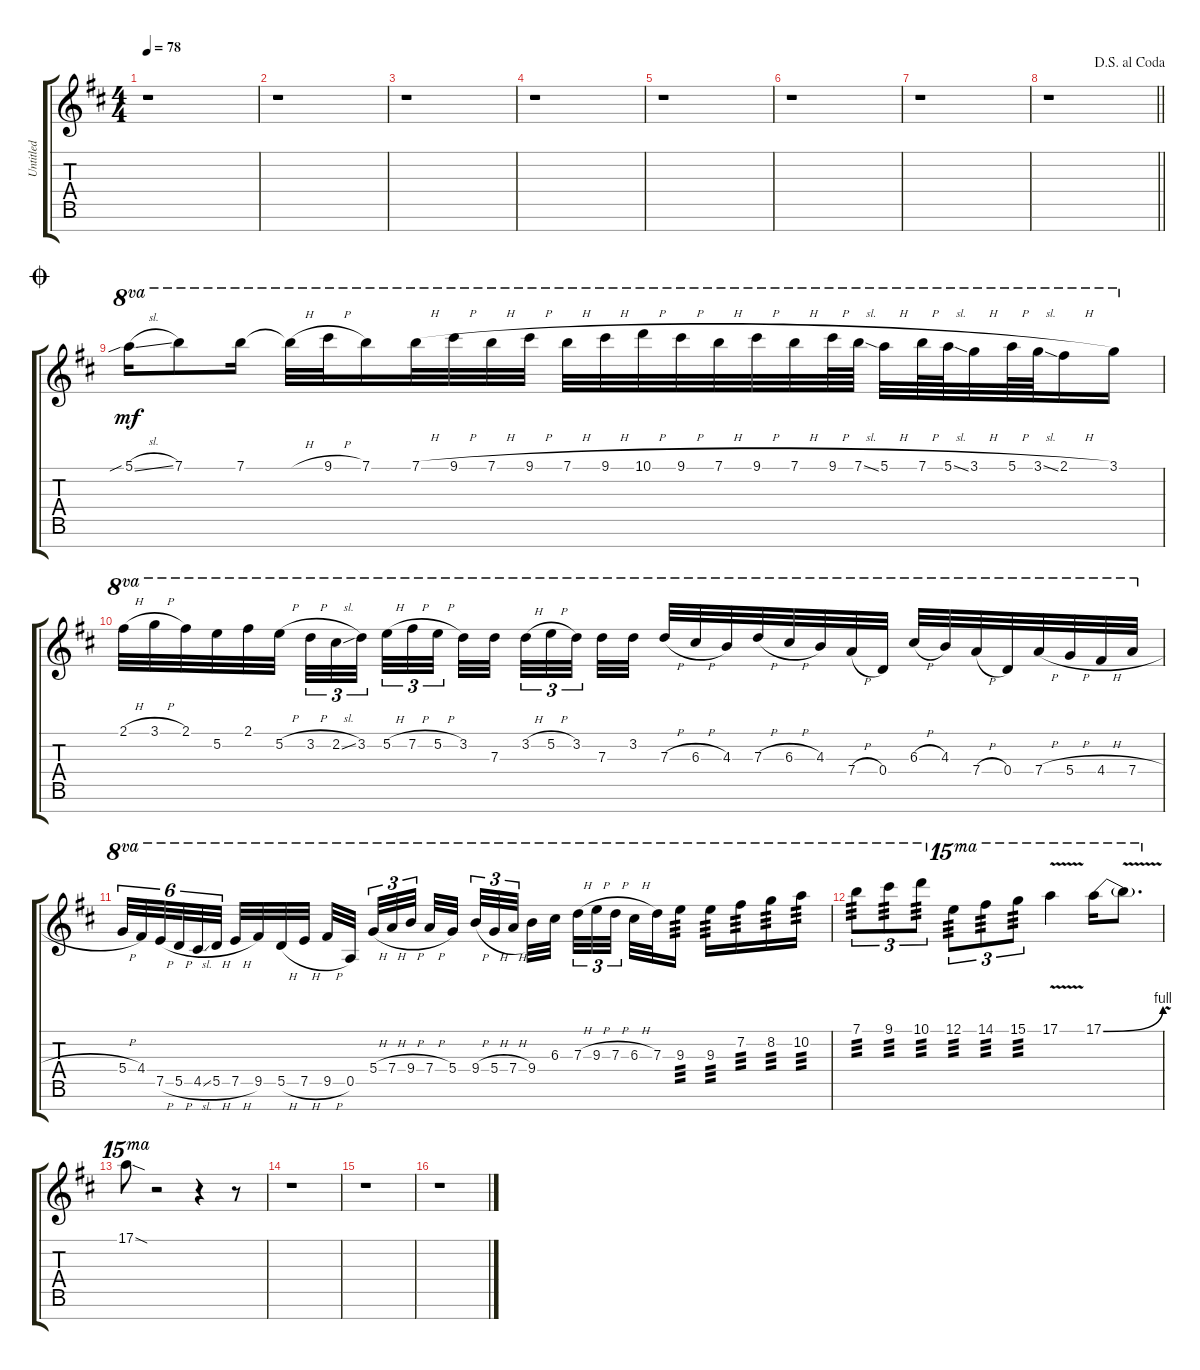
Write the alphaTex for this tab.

\track ("Untitled" "Untitled") {instrument distortionguitar}
\staff {score tabs}
\tuning (E5 B4 G4 D4 A3 E3 B2) {hide}
\ts (4 4)
\tempo 78
\clef g2
\ks d
r.1{dy mf} |
r.1 |
r.1 |
r.1 |
r.1 |
r.1 |
r.1 |
\jump dalsegnoalcoda
\barLineRight lightlight
r.1 |
\jump coda
5.1{sib sl}.16{ot 8va} 7.1.8{ot 8va} 7.1.16{ot 8va} 7.1{h t}.32{ot 8va} 9.1{h}.32{ot 8va} 7.1.16{ot 8va} 7.1{h}.32{ot 8va} 9.1{h}.32{ot 8va} 7.1{h}.32{ot 8va} 9.1{h}.32{ot 8va} 7.1{h}.32{ot 8va} 9.1{h}.32{ot 8va} 10.1{h}.32{ot 8va} 9.1{h}.32{ot 8va} 7.1{h}.32{ot 8va} 9.1{h}.32{ot 8va} 7.1{h}.32{ot 8va} 9.1{h}.64{ot 8va} 7.1{sl}.64{ot 8va} 5.1{h}.32{ot 8va} 7.1{h}.64{ot 8va} 5.1{sl}.64{ot 8va} 3.1{h}.32{ot 8va} 5.1{h}.64{ot 8va} 3.1{sl}.64{ot 8va} 2.1{h}.16{ot 8va} 3.1.16{ot 8va} |
2.1{h}.32{ot 8va} 3.1{h}.32{ot 8va} 2.1.32{ot 8va} 5.2.32{ot 8va} 2.1.32{ot 8va} 5.2{h}.32{ot 8va beam splitsecondary} 3.2{h}.32{tu (3 2) ot 8va} 2.2{sl}.32{tu (3 2) ot 8va} 3.2.32{tu (3 2) ot 8va} 5.2{h}.32{tu (3 2) ot 8va} 7.2{h}.32{tu (3 2) ot 8va} 5.2{h}.32{tu (3 2) ot 8va beam splitsecondary} 3.2.32{ot 8va} 7.3.32{ot 8va beam splitsecondary} 3.2{h}.32{tu (3 2) ot 8va} 5.2{h}.32{tu (3 2) ot 8va} 3.2.32{tu (3 2) ot 8va beam splitsecondary} 7.3.32{ot 8va} 3.2.32{ot 8va} 7.3{h}.32{ot 8va} 6.3{h}.32{ot 8va} 4.3.32{ot 8va} 7.3{h}.32{ot 8va} 6.3{h}.32{ot 8va} 4.3.32{ot 8va} 7.4{h}.32{ot 8va} 0.4.32{ot 8va} 6.3{h}.32{ot 8va} 4.3.32{ot 8va} 7.4{h}.32{ot 8va} 0.4.32{ot 8va} 7.4{h}.32{ot 8va} 5.4{h}.32{ot 8va} 4.4{h}.32{ot 8va} 7.4{h}.32{ot 8va} |
5.4{h}.32{tu (6 4) ot 8va} 4.4.32{tu (6 4) ot 8va} 7.5{h}.32{tu (6 4) ot 8va beam splitsecondary} 5.5{h}.32{tu (6 4) ot 8va} 4.5{sl}.32{tu (6 4) ot 8va} 5.5{h}.32{tu (6 4) ot 8va beam splitsecondary} 7.5{h}.32{ot 8va} 9.5.32{ot 8va} 5.5{h}.32{ot 8va} 7.5{h}.32{ot 8va} 9.5{h}.32{ot 8va} 0.5.32{ot 8va beam splitsecondary} 5.4{h}.32{tu (3 2) ot 8va} 7.4{h}.32{tu (3 2) ot 8va} 9.4{h}.32{tu (3 2) ot 8va beam splitsecondary} 7.4{h}.32{ot 8va} 5.4.32{ot 8va beam splitsecondary} 9.4{h}.32{tu (3 2) ot 8va} 5.4{h}.32{tu (3 2) ot 8va} 7.4{h}.32{tu (3 2) ot 8va} 9.4.32{ot 8va} 6.3.32{ot 8va beam splitsecondary} 7.3{h}.32{tu (3 2) ot 8va} 9.3{h}.32{tu (3 2) ot 8va} 7.3{h}.32{tu (3 2) ot 8va beam splitsecondary} 6.3{h}.32{ot 8va} 7.3.32{ot 8va} 9.3.16{ot 8va tp 3} 9.3.16{ot 8va tp 3} 7.2.16{ot 8va tp 3} 8.2.16{ot 8va tp 3} 10.2.16{ot 8va tp 3} |
7.1.8{tu (3 2) ot 8va tp 3} 9.1.8{tu (3 2) ot 8va tp 3} 10.1.8{tu (3 2) ot 8va tp 3} 12.1.8{tu (3 2) ot 15ma tp 3} 14.1.8{tu (3 2) ot 15ma tp 3} 15.1.8{tu (3 2) ot 15ma tp 3} 17.1{v}.4{ot 15ma} 17.1{be (bend 0 0 60 4)}.16{ot 15ma} 17.1{v t}.8{d ot 15ma} |
17.1{sod}.8{ot 15ma} r.2 r.4 r.8 |
r.1 |
r.1 |
r.1
